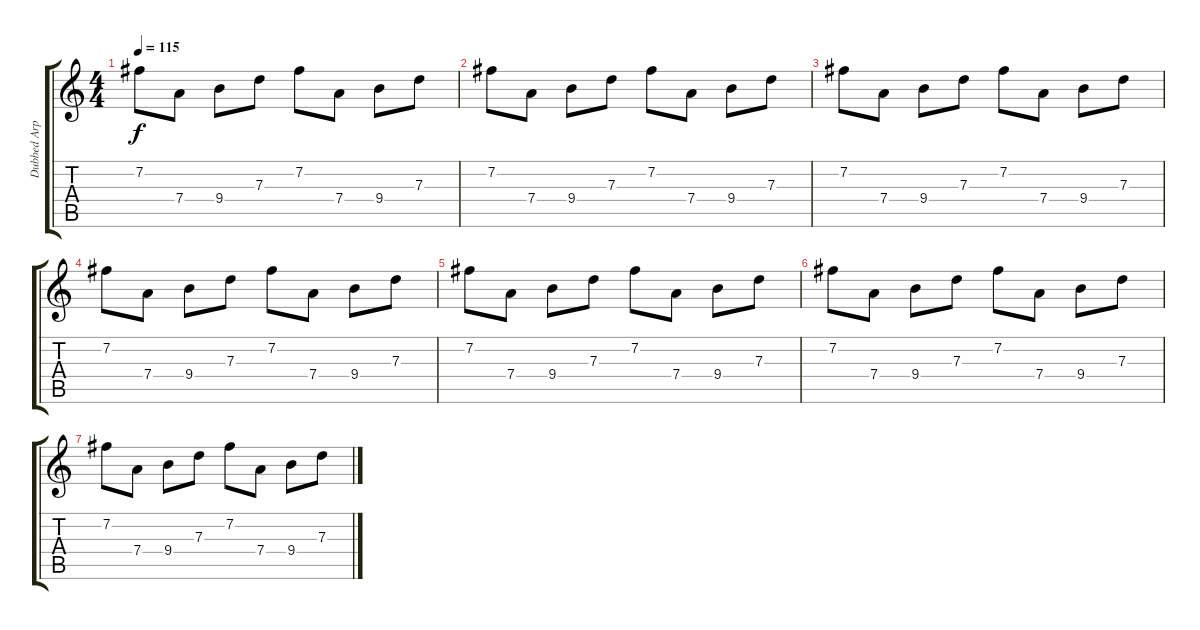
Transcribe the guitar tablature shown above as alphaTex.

\track ("Dubbed Arpegio" "Dubbed Arp") {instrument guitarharmonics}
\staff {score tabs}
\tuning (E4 B3 G3 D3 A2 E2) {hide}
\ts (4 4)
\tempo 115
\clef g2
\ks c
7.2.8{dy f} 7.4.8 9.4.8 7.3.8 7.2.8 7.4.8 9.4.8 7.3.8 |
7.2.8 7.4.8 9.4.8 7.3.8 7.2.8 7.4.8 9.4.8 7.3.8 |
7.2.8 7.4.8 9.4.8 7.3.8 7.2.8 7.4.8 9.4.8 7.3.8 |
7.2.8 7.4.8 9.4.8 7.3.8 7.2.8 7.4.8 9.4.8 7.3.8 |
7.2.8 7.4.8 9.4.8 7.3.8 7.2.8 7.4.8 9.4.8 7.3.8 |
7.2.8 7.4.8 9.4.8 7.3.8 7.2.8 7.4.8 9.4.8 7.3.8 |
7.2.8 7.4.8 9.4.8 7.3.8 7.2.8 7.4.8 9.4.8 7.3.8
